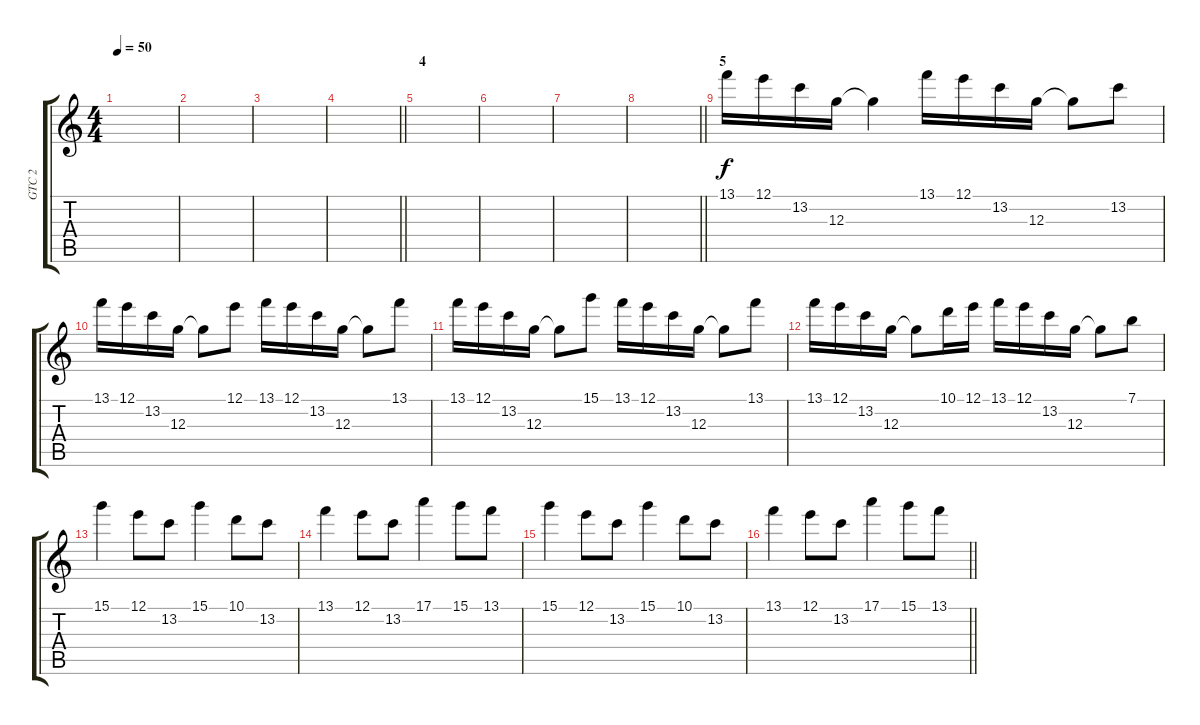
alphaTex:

\track ("GTC 2" "GTC 2") {instrument electricguitarjazz}
\staff {score tabs}
\tuning (E4 B3 G3 D3 A2 D2) {hide}
\ts (4 4)
\tempo 50
\clef g2
\ks c
|
|
|
\barLineRight lightlight
|
\section ("" "4 ")
|
|
|
\barLineRight lightlight
|
\section ("" "5")
13.1.16 12.1.16 13.2.16 12.3.16 12.3{t}.4 13.1.16 12.1.16 13.2.16 12.3.16 12.3{t}.8 13.2.8 |
13.1.16 12.1.16 13.2.16 12.3.16 12.3{t}.8 12.1.8 13.1.16 12.1.16 13.2.16 12.3.16 12.3{t}.8 13.1.8 |
13.1.16 12.1.16 13.2.16 12.3.16 12.3{t}.8 15.1.8 13.1.16 12.1.16 13.2.16 12.3.16 12.3{t}.8 13.1.8 |
13.1.16 12.1.16 13.2.16 12.3.16 12.3{t}.8 10.1.16 12.1.16 13.1.16 12.1.16 13.2.16 12.3.16 12.3{t}.8 7.1.8 |
15.1.4 12.1.8 13.2.8 15.1.4 10.1.8 13.2.8 |
13.1.4 12.1.8 13.2.8 17.1.4 15.1.8 13.1.8 |
15.1.4 12.1.8 13.2.8 15.1.4 10.1.8 13.2.8 |
\barLineRight lightlight
13.1.4 12.1.8 13.2.8 17.1.4 15.1.8 13.1.8
